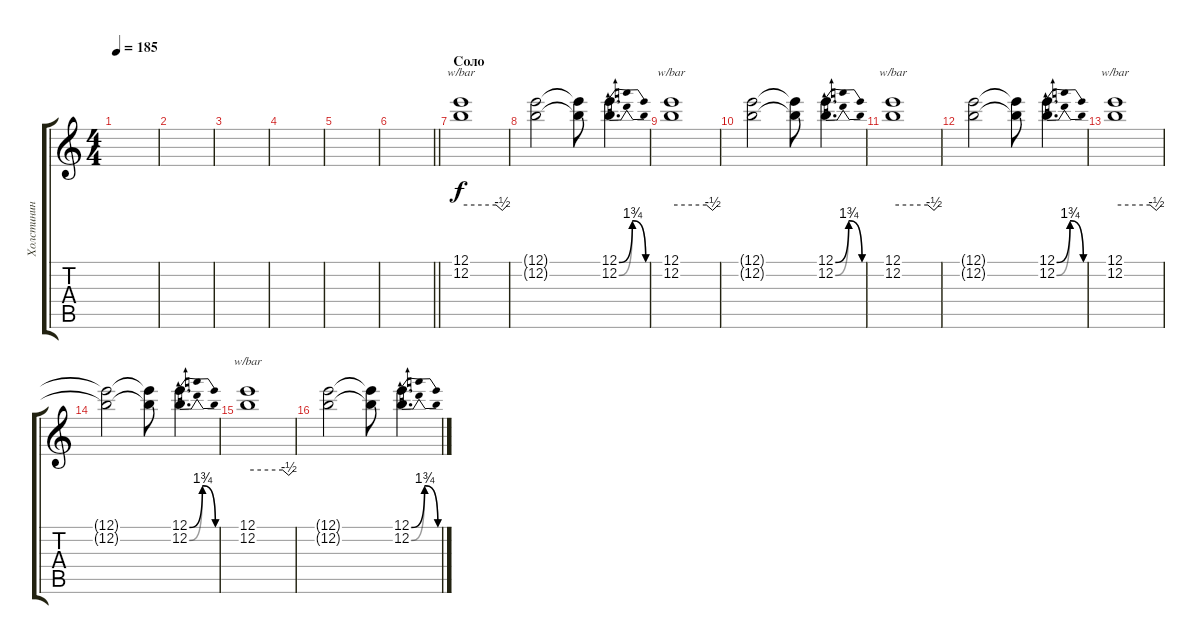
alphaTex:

\track ("Холстинин" "Холстинин") {instrument overdrivenguitar}
\staff {score tabs}
\tuning (E4 B3 G3 D3 A2 E2) {hide}
\ts (4 4)
\tempo 185
\clef g2
\ks c
|
|
|
|
|
\barLineRight lightlight
|
\section ("" "Соло")
(12.1 12.2).1{tbe (custom default 0 0 45 0 53 -2 60 0)} |
(12.1{t} 12.2{t}).2 (12.1{t} 12.2{t}).8 (12.1{be (bendrelease 0 0 15 7 45 7 60 0)} 12.2{be (bendrelease 0 0 15 7 45 7 60 0)}).4{d} |
(12.1 12.2).1{tbe (custom default 0 0 45 0 53 -2 60 0)} |
(12.1{t} 12.2{t}).2 (12.1{t} 12.2{t}).8 (12.1{be (bendrelease 0 0 15 7 45 7 60 0)} 12.2{be (bendrelease 0 0 15 7 45 7 60 0)}).4{d} |
(12.1 12.2).1{tbe (custom default 0 0 45 0 53 -2 60 0)} |
(12.1{t} 12.2{t}).2 (12.1{t} 12.2{t}).8 (12.1{be (bendrelease 0 0 15 7 45 7 60 0)} 12.2{be (bendrelease 0 0 15 7 45 7 60 0)}).4{d} |
(12.1 12.2).1{tbe (custom default 0 0 45 0 53 -2 60 0)} |
(12.1{t} 12.2{t}).2 (12.1{t} 12.2{t}).8 (12.1{be (bendrelease 0 0 15 7 45 7 60 0)} 12.2{be (bendrelease 0 0 15 7 45 7 60 0)}).4{d} |
(12.1 12.2).1{tbe (custom default 0 0 45 0 53 -2 60 0)} |
(12.1{t} 12.2{t}).2 (12.1{t} 12.2{t}).8 (12.1{be (bendrelease 0 0 15 7 45 7 60 0)} 12.2{be (bendrelease 0 0 15 7 45 7 60 0)}).4{d}
